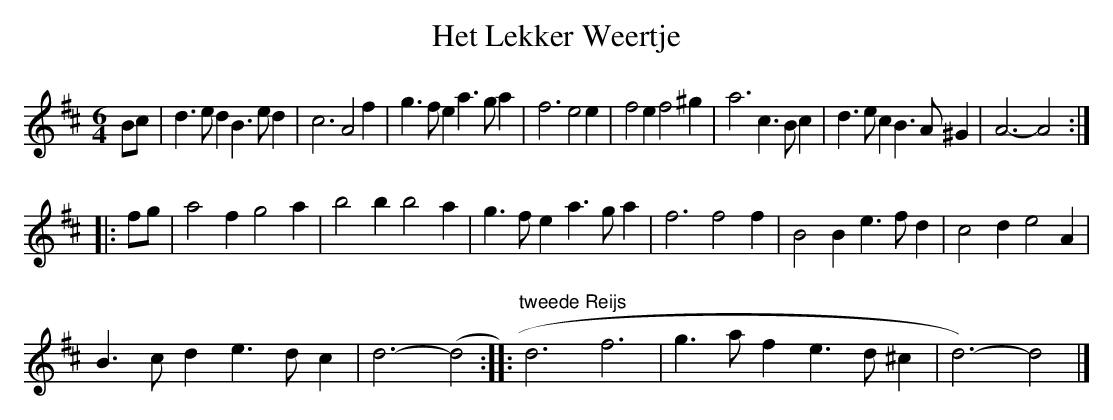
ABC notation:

X:1
T:Het Lekker Weertje
M:6/4
K:Dmaj
Bc|d3ed2B3ed2|c6A4f2|g3fe2a3ga2|f6e4e2|f4e2f4^g2|a6c3Bc2|d3ec2B3A^G2|A6-A4:|
|:fg|a4f2g4a2|b4b2b4a2|g3fe2a3ga2|f6f4f2|B4B2e3fd2|c4d2e4A2|
B3cd2e3dc2|d6-(d4:||:"tweede Reijs"d6f6|g3af2e3d^c2|d6)-d4|]
